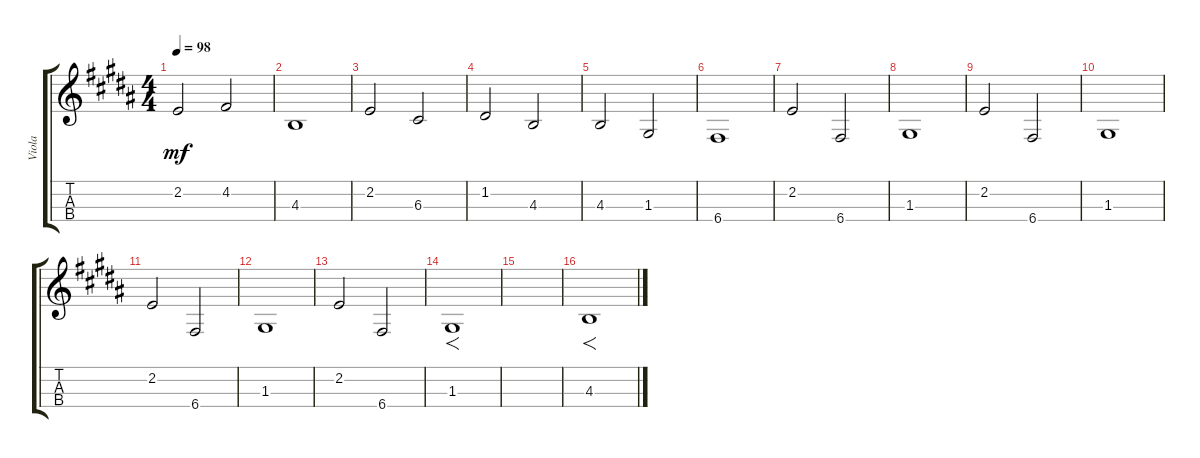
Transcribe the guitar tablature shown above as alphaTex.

\track ("Viola" "Viola") {instrument viola}
\staff {score tabs}
\tuning (A4 D4 G3 C3) {hide}
\ts (4 4)
\tempo 98
\clef g2
\ks b
2.2.2{dy mf} 4.2.2 |
4.3.1 |
2.2.2 6.3.2 |
1.2.2 4.3.2 |
4.3.2 1.3.2 |
6.4.1 |
2.2.2 6.4.2 |
1.3.1 |
2.2.2 6.4.2 |
1.3.1 |
2.2.2 6.4.2 |
1.3.1 |
2.2.2 6.4.2 |
1.3.1{f} |
|
4.3.1{f}
